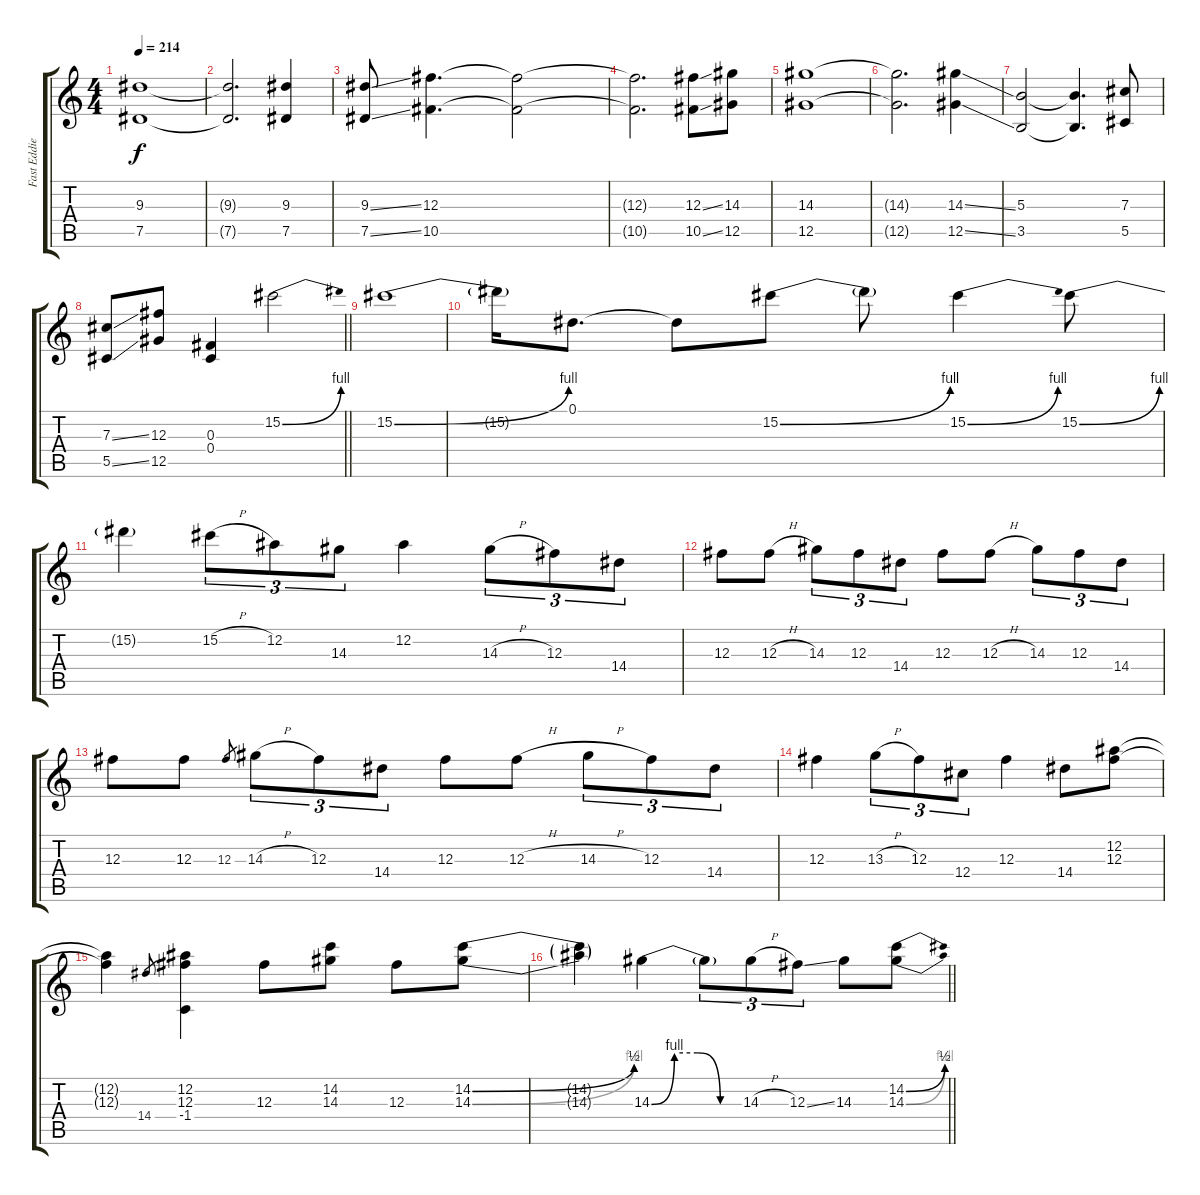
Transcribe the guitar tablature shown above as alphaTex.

\track ("Fast Eddie" "Fast Eddie") {instrument distortionguitar}
\staff {score tabs}
\tuning (Eb4 Bb3 Gb3 Db3 Ab2 Eb2) {hide}
\ts (4 4)
\tempo 214
\clef g2
\ks c
(9.3 7.5).1{dy f} |
(9.3{t} 7.5{t}).2{d} (9.3 7.5).4 |
(9.3{ss} 7.5{ss}).8 (12.3 10.5).4{d} (12.3{t} 10.5{t}).2 |
(12.3{t} 10.5{t}).2{d} (12.3{ss} 10.5{ss}).8 (14.3 12.5).8 |
(14.3 12.5).1 |
(14.3{t} 12.5{t}).2{d} (14.3{ss} 12.5{ss}).4 |
(5.3 3.5).2 (5.3{t} 3.5{t}).4{d} (7.3 5.5).8 |
\barLineRight lightlight
(7.3{ss} 5.5{ss}).8 (12.3 12.5).8 (0.3 0.4).4 15.2{be (bend 0 0 60 4)}.2 |
15.2{be (bend 0 0 60 4)}.1 |
15.2{t}.16 0.1.8{d} 0.1{t}.8 15.2{be (bend 0 0 60 4)}.8 15.2{t}.8 15.2{be (bend 0 0 60 4)}.4 15.2{be (bend 0 0 60 4)}.8 |
15.2{t}.4 15.2{h}.8{tu (3 2)} 12.2.8{tu (3 2)} 14.3.8{tu (3 2)} 12.2.4 14.3{h}.8{tu (3 2)} 12.3.8{tu (3 2)} 14.4.8{tu (3 2)} |
12.3.8 12.3{h}.8 14.3.8{tu (3 2)} 12.3.8{tu (3 2)} 14.4.8{tu (3 2)} 12.3.8 12.3{h}.8 14.3.8{tu (3 2)} 12.3.8{tu (3 2)} 14.4.8{tu (3 2)} |
12.3.8 12.3.8 12.3.8{gr} 14.3{h}.8{tu (3 2)} 12.3.8{tu (3 2)} 14.4.8{tu (3 2)} 12.3.8 12.3{h}.8 14.3{h}.8{tu (3 2)} 12.3.8{tu (3 2)} 14.4.8{tu (3 2)} |
12.3.4 13.3{h}.8{tu (3 2)} 12.3.8{tu (3 2)} 12.4.8{tu (3 2)} 12.3.4 14.4.8 (12.2 12.3).8 |
(12.2{t} 12.3{t}).4 14.4.8{gr} (12.2 12.3 -1.4).4 12.3.8 (14.2 14.3).8 12.3.8 (14.2{be (bend 0 0 60 2)} 14.3{be (bend 0 0 60 4)}).8 |
\barLineRight lightlight
(14.2{t} 14.3{t}).4 14.3{be (custom 0 0 15 4 30 4 45 0 60 0)}.4 14.3{t}.8{tu (3 2)} 14.3{h}.8{tu (3 2)} 12.3{ss}.8{tu (3 2)} 14.3.8 (14.2{be (bend 0 0 60 2)} 14.3{be (bend 0 0 60 4)}).8
